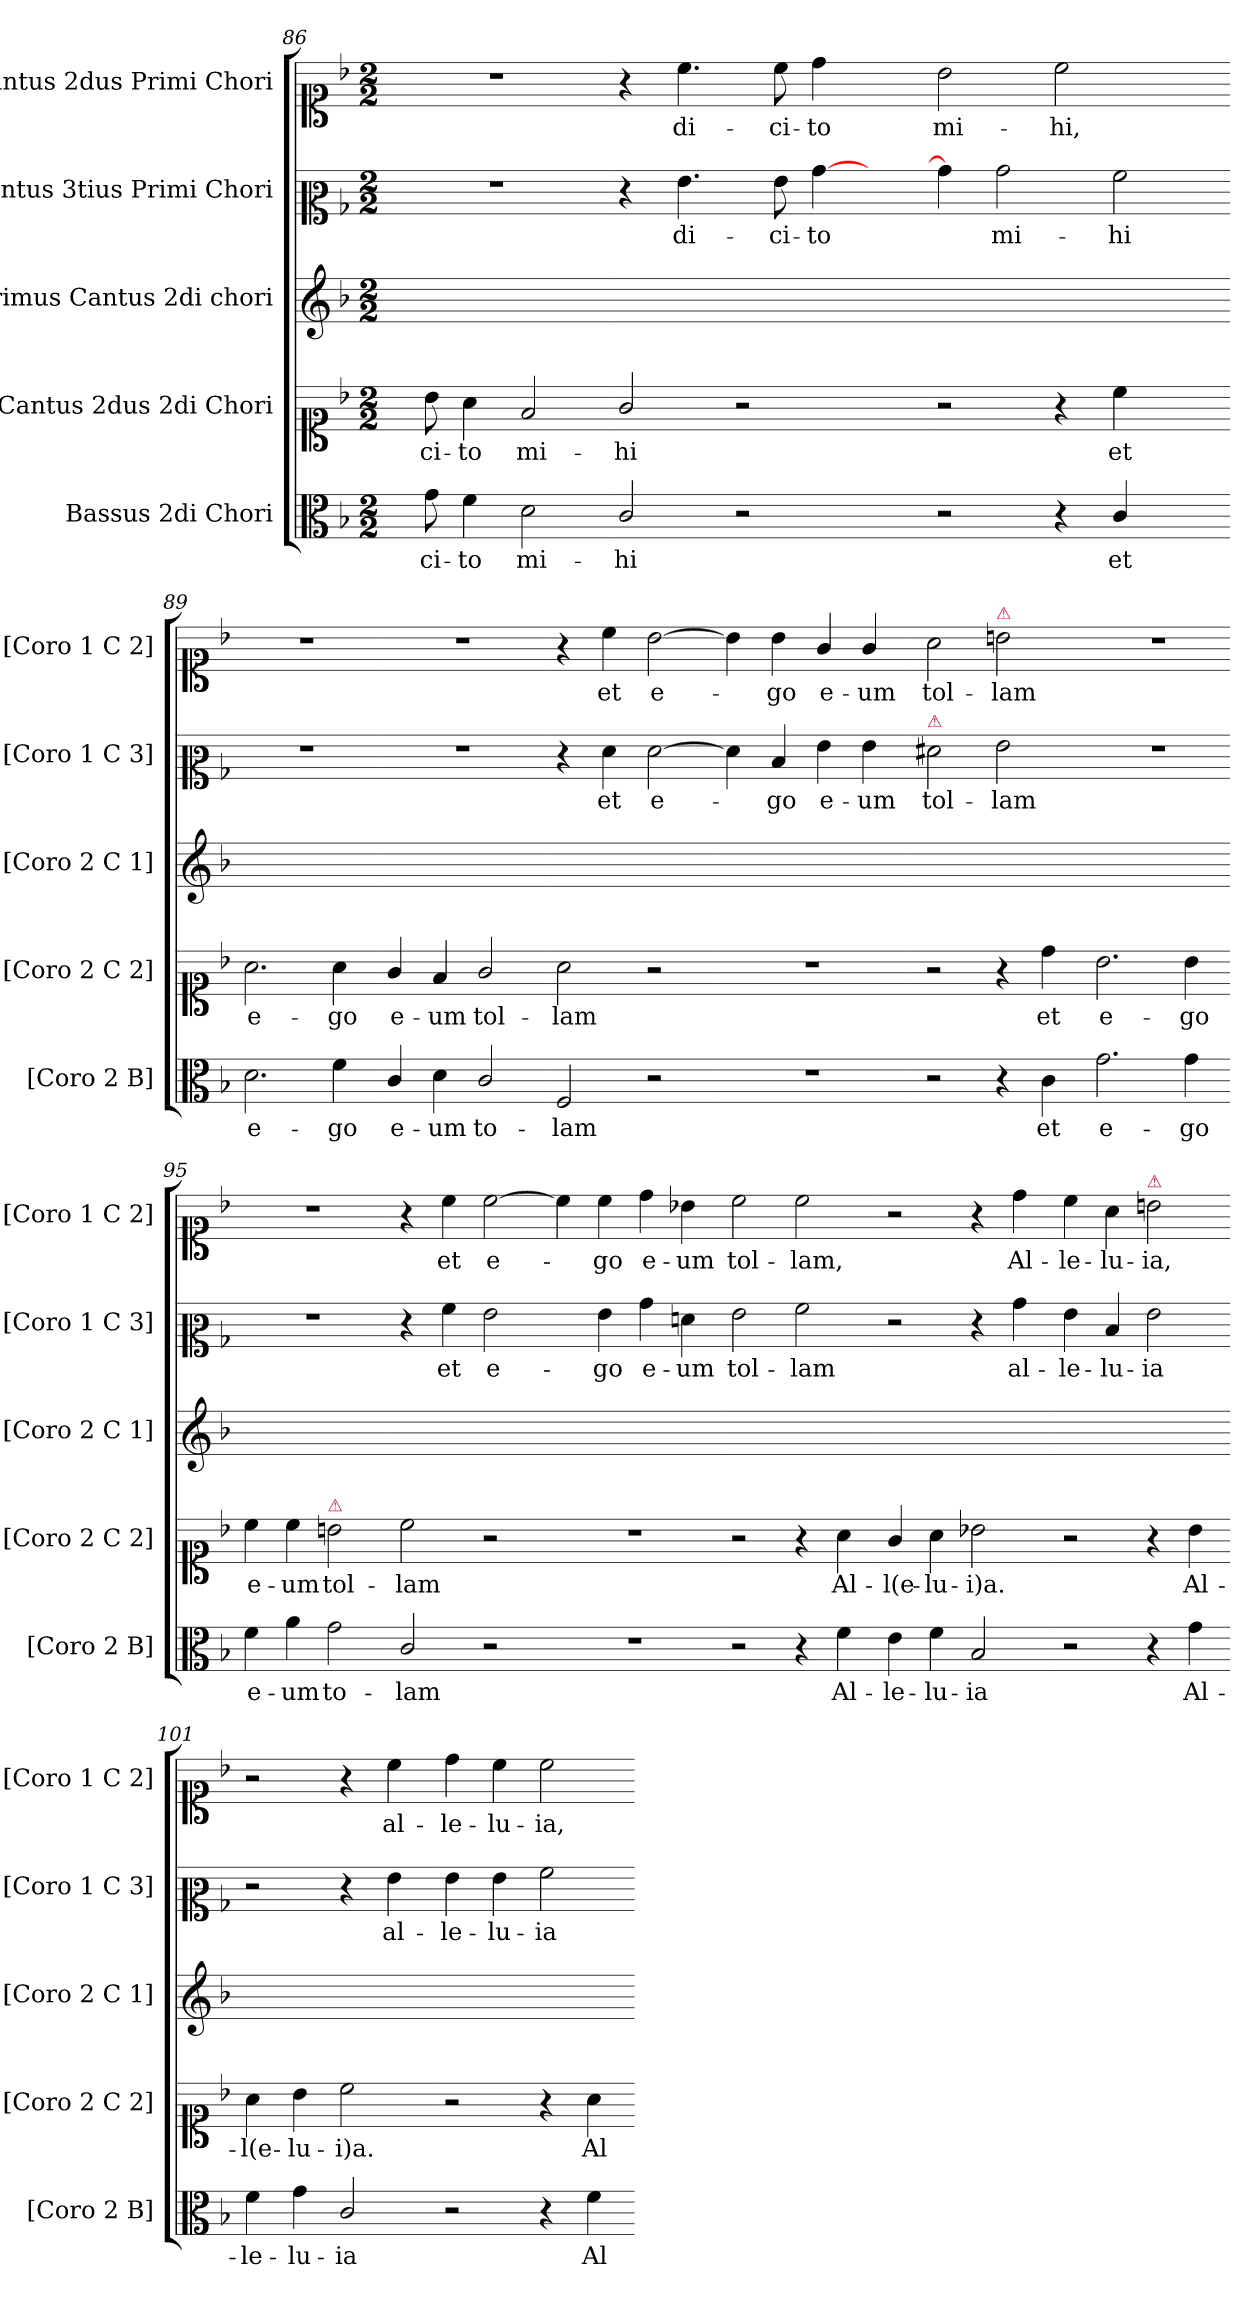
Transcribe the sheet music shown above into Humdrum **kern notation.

**kern	**text	**kern	**text	**kern	**kern	**text	**kern	**text
*part5	*part5	*part4	*part4	*part3	*part2	*part2	*part1	*part1
*staff5	*staff5	*staff4	*staff4	*staff3	*staff2	*staff2	*staff1	*staff1
*I"Bassus 2di Chori	*	*I"Cantus 2dus 2di Chori	*	*I"Primus Cantus 2di chori	*I"Cantus 3tius Primi Chori	*	*I"Cantus 2dus Primi Chori	*
*I'[Coro 2 B]	*	*I'[Coro 2 C 2]	*	*I'[Coro 2 C 1]	*I'[Coro 1 C 3]	*	*I'[Coro 1 C 2]	*
*clefC3	*	*clefC1	*	*clefG2	*clefC2	*	*clefC1	*
*k[b-]	*	*k[b-]	*	*k[b-]	*k[b-]	*	*k[b-]	*
*M2/2	*	*M2/2	*	*M2/2	*M2/2	*	*M2/2	*
=86	=86	=86	=86	=86	=86	=86	=86	=86
8ryy	.	8ryy	.	1ryy	1r	.	1r	.
8g\	-ci-	8b-\	-ci-	.	.	.	.	.
4f\	-to	4a\	-to	.	.	.	.	.
2d\	mi-	2f/	mi-	.	.	.	.	.
=87-	=87-	=87-	=87-	=87-	=87-	=87-	=87-	=87-
2c/	-hi	2g/	-hi	1ryy	4r	.	4r	.
.	.	.	.	.	4.g\	di-	4.cc\	di-
2r	.	2r	.	.	.	.	.	.
.	.	.	.	.	8g\	-ci-	8cc\	-ci-
.	.	.	.	.	[4b-\	-to	4dd\	-to
4ryy	.	4ryy	.	4ryy	4ryy	.	4ryy	.
=88-	=88-	=88-	=88-	=88-	=88-	=88-	=88-	=88-
2r	.	2r	.	1ryy	4b-\]	.	2b-\	mi-
.	.	.	.	.	2b-\	mi-	.	.
4r	.	4r	.	.	.	.	2cc\	-hi,
4c/	et	4cc\	et	.	2a\	-hi	.	.
4ryy	.	4ryy	.	4ryy	.	.	4ryy	.
=89-	=89-	=89-	=89-	=89-	=89-	=89-	=89-	=89-
2.d\	e-	2.a\	e-	1ryy	1r	.	1r	.
4f\	-go	4a\	-go	.	.	.	.	.
=90-	=90-	=90-	=90-	=90-	=90-	=90-	=90-	=90-
4c/	e-	4g/	e-	1ryy	1r	.	1r	.
4d\	-um	4f/	-um	.	.	.	.	.
2c/	to-	2g/	tol-	.	.	.	.	.
=91-	=91-	=91-	=91-	=91-	=91-	=91-	=91-	=91-
2F/	-lam	2a\	-lam	1ryy	4r	.	4r	.
.	.	.	.	.	4f\	et	4cc\	et
2r	.	2r	.	.	[2f\	e-	[2b-\	e-
=92-	=92-	=92-	=92-	=92-	=92-	=92-	=92-	=92-
1r	.	1r	.	1ryy	4f\]	.	4b-\]	.
.	.	.	.	.	4d/	-go	4b-\	-go
.	.	.	.	.	4g\	e-	4g/	e-
.	.	.	.	.	4g\	-um	4g/	-um
=93-	=93-	=93-	=93-	=93-	=93-	=93-	=93-	=93-
!	!	!	!	!	!LO:TX:a:color=crimson:t=⚠	!	!	!
2r	.	2r	.	1ryy	2f#X\	tol-	2a\	tol-
!	!	!	!	!	!	!	!LO:TX:a:color=crimson:t=⚠	!
4r	.	4r	.	.	2g\	-lam	2bn\	-lam
4c\	et	4dd\	et	.	.	.	.	.
=94-	=94-	=94-	=94-	=94-	=94-	=94-	=94-	=94-
2.g\	e-	2.b-\	e-	1ryy	1r	.	1r	.
4g\	-go	4b-\	-go	.	.	.	.	.
=95-	=95-	=95-	=95-	=95-	=95-	=95-	=95-	=95-
4f\	e-	4cc\	e-	1ryy	1r	.	1r	.
4a\	-um	4cc\	-um	.	.	.	.	.
!	!	!LO:TX:a:color=crimson:t=⚠	!	!	!	!	!	!
2g\	to-	2bn\	tol-	.	.	.	.	.
=96-	=96-	=96-	=96-	=96-	=96-	=96-	=96-	=96-
2c/	-lam	2cc\	-lam	1ryy	4r	.	4r	.
.	.	.	.	.	4a\	et	4cc\	et
2r	.	2r	.	.	2g\	e-	[2cc\	e-
=97-	=97-	=97-	=97-	=97-	=97-	=97-	=97-	=97-
1r	.	1r	.	1ryy	4ryy	.	4cc\]	.
.	.	.	.	.	4g\	-go	4cc\	-go
.	.	.	.	.	4b-\	e-	4dd\	e-
.	.	.	.	.	4fn\	-um	4b-X\	-um
=98-	=98-	=98-	=98-	=98-	=98-	=98-	=98-	=98-
2r	.	2r	.	1ryy	2g\	tol-	2cc\	tol-
4r	.	4r	.	.	2a\	-lam	2cc\	-lam,
4f\	Al-	4a\	Al-	.	.	.	.	.
=99-	=99-	=99-	=99-	=99-	=99-	=99-	=99-	=99-
4e\	-le-	4g/	-l(e-	1ryy	2r	.	2r	.
4f\	-lu-	4a\	-lu-	.	.	.	.	.
2B-/	-ia	2b-X\	-i)a.	.	4r	.	4r	.
.	.	.	.	.	4b-\	al-	4dd\	Al-
=100-	=100-	=100-	=100-	=100-	=100-	=100-	=100-	=100-
2r	.	2r	.	1ryy	4g\	-le-	4cc\	-le-
.	.	.	.	.	4d/	-lu-	4a\	-lu-
!	!	!	!	!	!	!	!LO:TX:a:color=crimson:t=⚠	!
4r	.	4r	.	.	2g\	-ia	2bn\	-ia,
4g\	Al-	4b-\	Al-	.	.	.	.	.
=101-	=101-	=101-	=101-	=101-	=101-	=101-	=101-	=101-
4f\	-le-	4a\	-l(e-	1ryy	2r	.	2r	.
4g\	-lu-	4b-\	-lu-	.	.	.	.	.
2c/	-ia	2cc\	-i)a.	.	4r	.	4r	.
.	.	.	.	.	4g\	al-	4cc\	al-
=102-	=102-	=102-	=102-	=102-	=102-	=102-	=102-	=102-
2r	.	2r	.	1ryy	4g\	-le-	4dd\	-le-
.	.	.	.	.	4g\	-lu-	4cc\	-lu-
4r	.	4r	.	.	2a\	-ia	2cc\	-ia,
4f\	Al-	4a\	Al-	.	.	.	.	.
=-	=-	=-	=-	=-	=-	=-	=-	=-
*-	*-	*-	*-	*-	*-	*-	*-	*-
